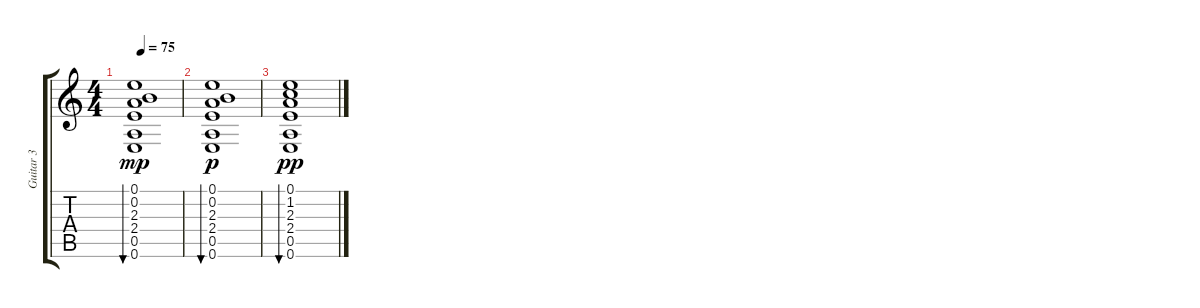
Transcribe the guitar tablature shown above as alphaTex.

\track ("Guitar 3" "Guitar 3") {instrument acousticguitarsteel}
\staff {score tabs}
\tuning (E4 B3 G3 D3 A2 E2) {hide}
\ts (4 4)
\tempo 75
\clef g2
\ks c
(0.1 0.2 2.3 2.4 0.5 0.6).1{bu 120 dy mp} |
(0.1 0.2 2.3 2.4 0.5 0.6).1{bu 120 dy p} |
(0.1 1.2 2.3 2.4 0.5 0.6).1{bu 120 dy pp}
